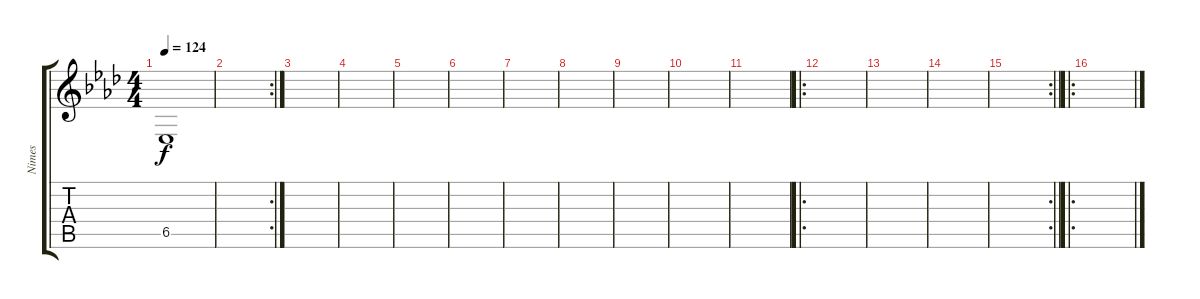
\track ("Nimes" "Nimes") {instrument applause}
\staff {score tabs}
\tuning (E4 B3 G3 D3 A2 E2) {hide}
\ts (4 4)
\tempo 124
\clef g2
\ks ab
6.5{t}.1{dy f} |
\rc 2
|
|
|
|
|
|
|
|
|
|
\ro
|
|
|
\rc 2
\barLineRight lightlight
|
\ro
